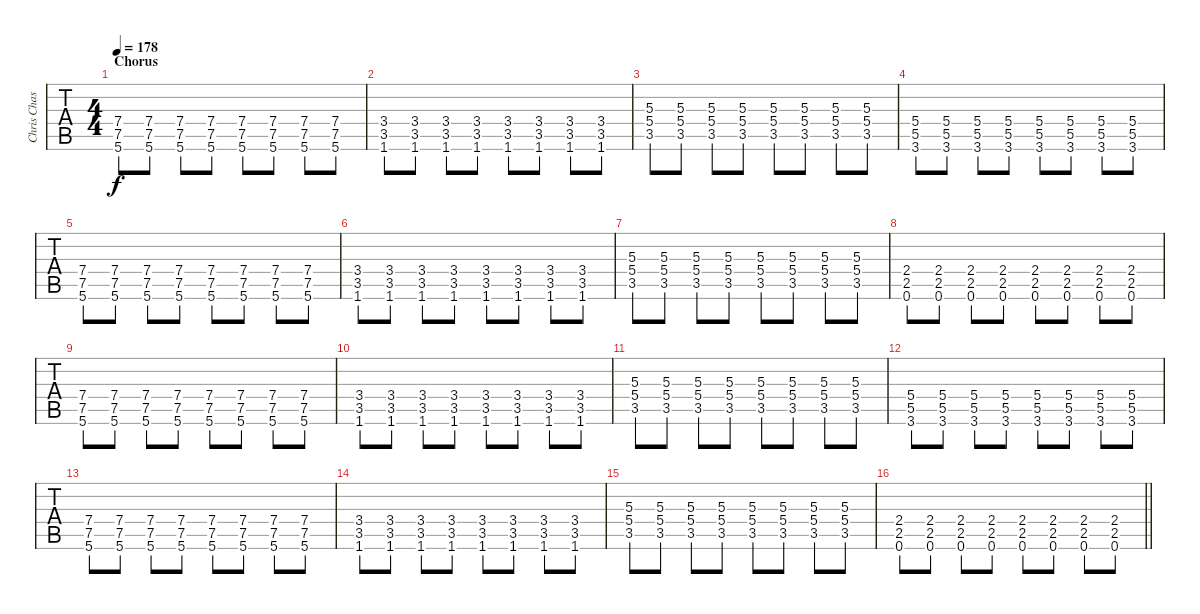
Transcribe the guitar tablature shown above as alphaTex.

\track ("Chris Chasse - Guitar One" "Chris Chas") {instrument distortionguitar}
\staff {tabs}
\tuning (Eb4 Bb3 Gb3 Db3 Ab2 Eb2) {hide}
\ts (4 4)
\section ("" "Chorus")
\tempo 178
\clef g2
\ks c
(7.4 7.5 5.6).8{dy f} (7.4 7.5 5.6).8 (7.4 7.5 5.6).8 (7.4 7.5 5.6).8 (7.4 7.5 5.6).8 (7.4 7.5 5.6).8 (7.4 7.5 5.6).8 (7.4 7.5 5.6).8 |
(3.4 3.5 1.6).8 (3.4 3.5 1.6).8 (3.4 3.5 1.6).8 (3.4 3.5 1.6).8 (3.4 3.5 1.6).8 (3.4 3.5 1.6).8 (3.4 3.5 1.6).8 (3.4 3.5 1.6).8 |
(5.3 5.4 3.5).8 (5.3 5.4 3.5).8 (5.3 5.4 3.5).8 (5.3 5.4 3.5).8 (5.3 5.4 3.5).8 (5.3 5.4 3.5).8 (5.3 5.4 3.5).8 (5.3 5.4 3.5).8 |
(5.4 5.5 3.6).8 (5.4 5.5 3.6).8 (5.4 5.5 3.6).8 (5.4 5.5 3.6).8 (5.4 5.5 3.6).8 (5.4 5.5 3.6).8 (5.4 5.5 3.6).8 (5.4 5.5 3.6).8 |
(7.4 7.5 5.6).8 (7.4 7.5 5.6).8 (7.4 7.5 5.6).8 (7.4 7.5 5.6).8 (7.4 7.5 5.6).8 (7.4 7.5 5.6).8 (7.4 7.5 5.6).8 (7.4 7.5 5.6).8 |
(3.4 3.5 1.6).8 (3.4 3.5 1.6).8 (3.4 3.5 1.6).8 (3.4 3.5 1.6).8 (3.4 3.5 1.6).8 (3.4 3.5 1.6).8 (3.4 3.5 1.6).8 (3.4 3.5 1.6).8 |
(5.3 5.4 3.5).8 (5.3 5.4 3.5).8 (5.3 5.4 3.5).8 (5.3 5.4 3.5).8 (5.3 5.4 3.5).8 (5.3 5.4 3.5).8 (5.3 5.4 3.5).8 (5.3 5.4 3.5).8 |
(2.4 2.5 0.6).8 (2.4 2.5 0.6).8 (2.4 2.5 0.6).8 (2.4 2.5 0.6).8 (2.4 2.5 0.6).8 (2.4 2.5 0.6).8 (2.4 2.5 0.6).8 (2.4 2.5 0.6).8 |
(7.4 7.5 5.6).8 (7.4 7.5 5.6).8 (7.4 7.5 5.6).8 (7.4 7.5 5.6).8 (7.4 7.5 5.6).8 (7.4 7.5 5.6).8 (7.4 7.5 5.6).8 (7.4 7.5 5.6).8 |
(3.4 3.5 1.6).8 (3.4 3.5 1.6).8 (3.4 3.5 1.6).8 (3.4 3.5 1.6).8 (3.4 3.5 1.6).8 (3.4 3.5 1.6).8 (3.4 3.5 1.6).8 (3.4 3.5 1.6).8 |
(5.3 5.4 3.5).8 (5.3 5.4 3.5).8 (5.3 5.4 3.5).8 (5.3 5.4 3.5).8 (5.3 5.4 3.5).8 (5.3 5.4 3.5).8 (5.3 5.4 3.5).8 (5.3 5.4 3.5).8 |
(5.4 5.5 3.6).8 (5.4 5.5 3.6).8 (5.4 5.5 3.6).8 (5.4 5.5 3.6).8 (5.4 5.5 3.6).8 (5.4 5.5 3.6).8 (5.4 5.5 3.6).8 (5.4 5.5 3.6).8 |
(7.4 7.5 5.6).8 (7.4 7.5 5.6).8 (7.4 7.5 5.6).8 (7.4 7.5 5.6).8 (7.4 7.5 5.6).8 (7.4 7.5 5.6).8 (7.4 7.5 5.6).8 (7.4 7.5 5.6).8 |
(3.4 3.5 1.6).8 (3.4 3.5 1.6).8 (3.4 3.5 1.6).8 (3.4 3.5 1.6).8 (3.4 3.5 1.6).8 (3.4 3.5 1.6).8 (3.4 3.5 1.6).8 (3.4 3.5 1.6).8 |
(5.3 5.4 3.5).8 (5.3 5.4 3.5).8 (5.3 5.4 3.5).8 (5.3 5.4 3.5).8 (5.3 5.4 3.5).8 (5.3 5.4 3.5).8 (5.3 5.4 3.5).8 (5.3 5.4 3.5).8 |
\barLineRight lightlight
(2.4 2.5 0.6).8 (2.4 2.5 0.6).8 (2.4 2.5 0.6).8 (2.4 2.5 0.6).8 (2.4 2.5 0.6).8 (2.4 2.5 0.6).8 (2.4 2.5 0.6).8 (2.4 2.5 0.6).8
